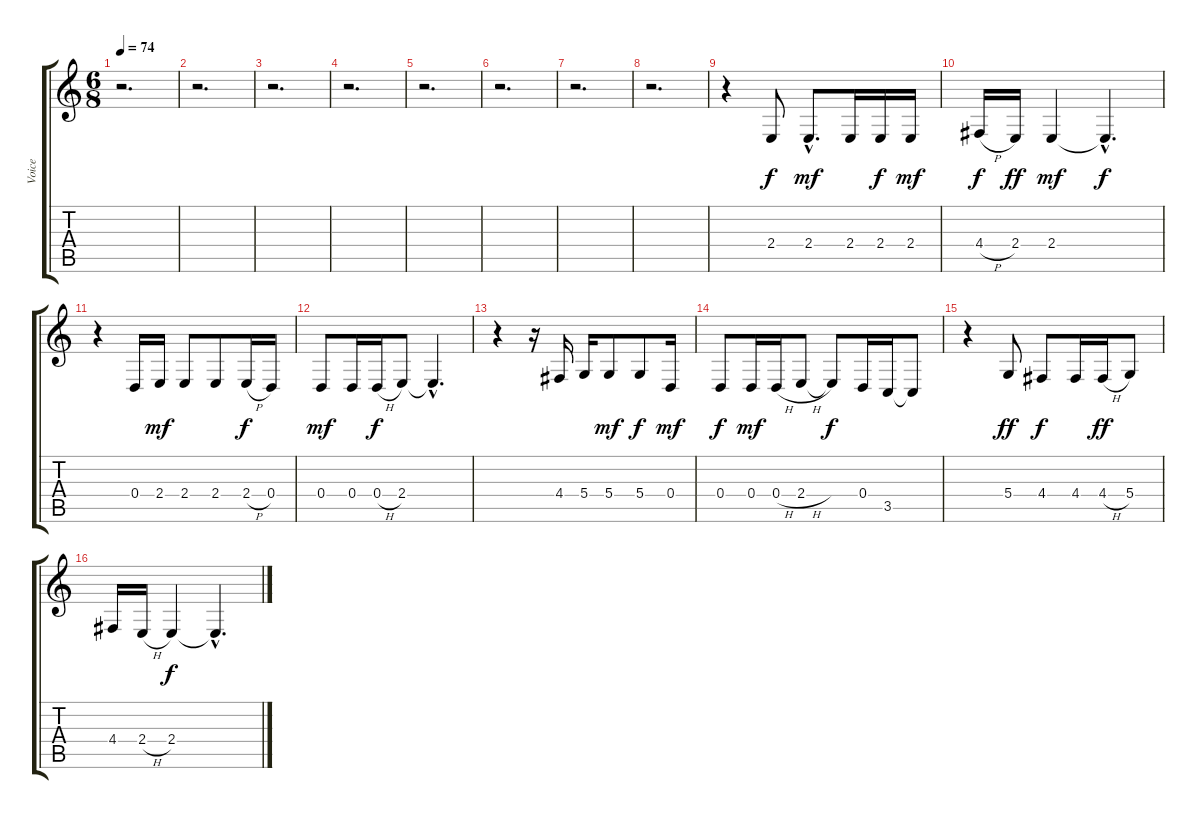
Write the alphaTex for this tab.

\track ("Voice" "Voice") {instrument cello}
\staff {score tabs}
\tuning (E4 B3 G3 D3 A2 E2) {hide}
\ts (6 8)
\tempo 74
\clef g2
\ks c
r.2{d dy f} |
r.2{d} |
r.2{d} |
r.2{d} |
r.2{d} |
r.2{d} |
r.2{d} |
r.2{d} |
r.4 2.4.8 2.4{hac}.8{d dy mf} 2.4.16 2.4.16{dy f} 2.4.16{dy mf} |
4.4{h}.16{dy f} 2.4.16{dy ff} 2.4.4{dy mf} 2.4{hac t}.4{d dy f} |
r.4 0.4.16 2.4.16{dy mf} 2.4.8 2.4.8 2.4{h}.16{dy f} 0.4.16 |
0.4.8{dy mf} 0.4.16 0.4{h}.16{dy f} 2.4.8 2.4{hac t}.4{d} |
r.4 r.16 4.4.16 5.4.16 5.4.8{dy mf} 5.4.8{dy f} 0.4.16{dy mf} |
0.4.8{dy f} 0.4.16{dy mf} 0.4{h}.16 2.4{h}.8 2.4{t}.8{dy f} 0.4.16 3.5.16 3.5{t}.8 |
r.4 5.4.8{dy ff} 4.4.8{dy f} 4.4.16 4.4{h}.16{dy ff} 5.4.8 |
4.4.16 2.4{h}.16 2.4.4{dy f} 2.4{hac t}.4{d}
